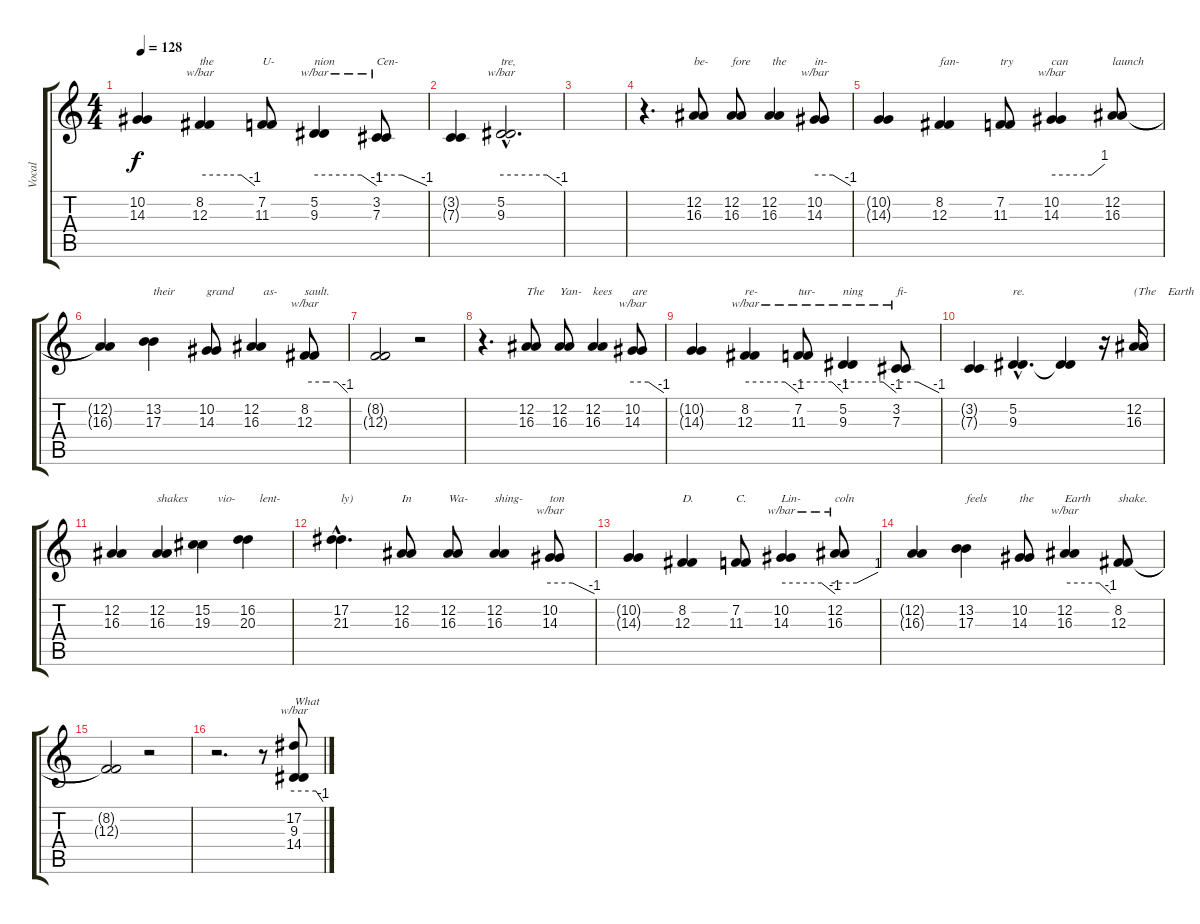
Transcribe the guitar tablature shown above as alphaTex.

\track ("Vocal" "Vocal") {instrument violin}
\staff {score tabs}
\tuning (Eb4 Bb3 Gb3 Db3 Ab2 Eb2) {hide}
\ts (4 4)
\tempo 128
\clef g2
\ks c
(10.2{t} 14.3{t}).4{dy f} (8.2 12.3).4{tbe (custom default 0 0 30 0 45 0 60 -4) txt "the"} (7.2 11.3).8{txt "U-"} (5.2 9.3).4{tbe (custom default 0 0 45 0 60 -4) txt "nion"} (3.2 7.3).8{tbe (custom default 0 0 30 0 60 -4) txt "Cen-"} |
(3.2{t} 7.3{t}).4 (5.2{hac} 9.3{hac}).2{d tbe (custom default 0 0 45 0 60 -4) txt "tre,"} |
|
r.4{d} (12.2 16.3).8{txt "be-"} (12.2 16.3).8{txt "fore"} (12.2 16.3).4{txt " the"} (10.2 14.3).8{tbe (custom default 0 0 30 0 60 -4) txt "in-"} |
(10.2{t} 14.3{t}).4 (8.2 12.3).4{txt "fan-"} (7.2 11.3).8{txt "try"} (10.2 14.3).4{tbe (custom default 0 0 45 0 60 4) txt "can"} (12.2 16.3).8{txt "launch"} |
(12.2{t} 16.3{t}).4 (13.2 17.3).4{txt "their"} (10.2 14.3).8{txt "grand"} (12.2 16.3).4{txt "    as-"} (8.2 12.3).8{tbe (custom default 0 0 30 0 45 0 60 -4) txt "sault."} |
(8.2{t} 12.3{t}).2 r.2 |
r.4{d volume 14} (12.2 16.3).8{txt "The"} (12.2 16.3).8{txt "Yan-"} (12.2 16.3).4{txt "kees"} (10.2 14.3).8{tbe (custom default 0 0 30 0 60 -4) txt "are"} |
(10.2{t} 14.3{t}).4 (8.2 12.3).4{tbe (custom default 0 0 45 0 60 -4) txt "re-"} (7.2 11.3).8{tbe (custom default 0 0 45 0 60 -4) txt "tur-"} (5.2 9.3).4{tbe (custom default 0 0 45 0 60 -4) txt "ning"} (3.2 7.3).8{tbe (custom default 0 0 30 0 60 -4) txt "fi-"} |
(3.2{t} 7.3{t}).4 (5.2{hac} 9.3{hac}).4{d txt "re."} (5.2{t} 9.3{t}).4{txt "     "} r.16 (12.2 16.3).16{txt "(The    Earth" volume 16 instrument choiraahs} |
(12.2 16.3).4 (12.2 16.3).4{txt "shakes"} (15.2 19.3).4{txt "     vio-"} (16.2 20.3).4{txt "    lent-"} |
(17.2{hac} 21.3{hac}).4{d txt "ly)"} (12.2 16.3).8{txt "In" volume 14 instrument violin} (12.2 16.3).8{txt "Wa-"} (12.2 16.3).4{txt "shing-"} (10.2 14.3).8{tbe (custom default 0 0 30 0 60 -4) txt "ton"} |
(10.2{t} 14.3{t}).4 (8.2 12.3).4{txt "D."} (7.2 11.3).8{txt "C."} (10.2 14.3).4{tbe (custom default 0 0 45 0 60 -4) txt "Lin-"} (12.2 16.3).8{tbe (custom default 0 0 30 0 60 4) txt "coln"} |
(12.2{t} 16.3{t}).4 (13.2 17.3).4{txt "feels"} (10.2 14.3).8{txt "the"} (12.2 16.3).4{tbe (custom default 0 0 45 0 60 -4) txt "Earth"} (8.2 12.3).8{txt "shake."} |
(8.2{t} 12.3{t}).2 r.2 |
\section ("" "")
r.2{d} r.8 (17.2 9.3 14.4).8{tbe (custom default 0 0 45 0 60 -4) txt "What"}
